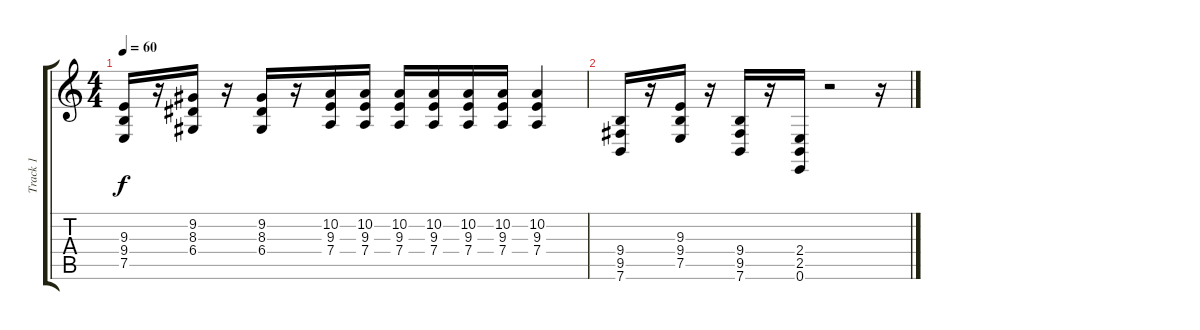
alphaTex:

\track ("Track 1" "Track 1") {instrument acousticgrandpiano}
\staff {score tabs}
\tuning (E4 B3 G3 D3 A2 E2) {hide}
\ts (4 4)
\tempo 60
\clef g2
\ks c
(9.3 9.4 7.5).16{dy f} r.16 (9.2 8.3 6.4).16 r.16 (9.2 8.3 6.4).16 r.16 (10.2 9.3 7.4).16 (10.2 9.3 7.4).16 (10.2 9.3 7.4).16 (10.2 9.3 7.4).16 (10.2 9.3 7.4).16 (10.2 9.3 7.4).16 (10.2 9.3 7.4).4 |
(9.4 9.5 7.6).16 r.16 (9.3 9.4 7.5).16 r.16 (9.4 9.5 7.6).16 r.16 (2.4 2.5 0.6).16 r.2 r.16
